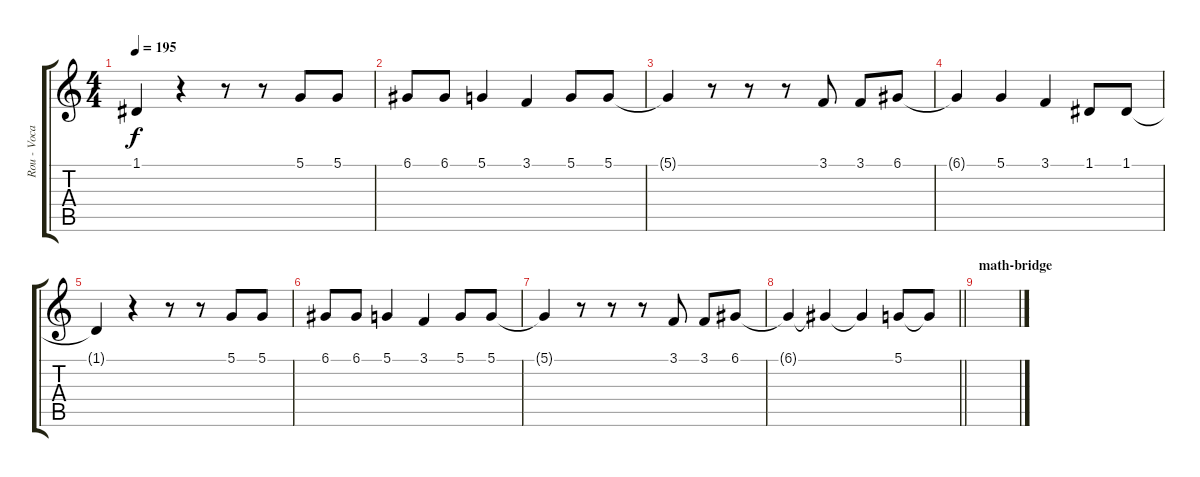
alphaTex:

\track ("Rou - Vocals" "Rou - Voca") {instrument clarinet}
\staff {score tabs}
\tuning (D4 A3 F3 C3 G2 C2) {hide}
\ts (4 4)
\tempo 195
\clef g2
\ks c
1.1{t}.4{dy f} r.4 r.8 r.8 5.1.8 5.1.8 |
6.1.8 6.1.8 5.1.4 3.1.4 5.1.8 5.1.8 |
5.1{t}.4 r.8 r.8 r.8 3.1.8 3.1.8 6.1.8 |
6.1{t}.4 5.1.4 3.1.4 1.1.8 1.1.8 |
1.1{t}.4 r.4 r.8 r.8 5.1.8 5.1.8 |
6.1.8 6.1.8 5.1.4 3.1.4 5.1.8 5.1.8 |
5.1{t}.4 r.8 r.8 r.8 3.1.8 3.1.8 6.1.8 |
\barLineRight lightlight
6.1{t}.4 6.1{t}.4 6.1{t}.4 5.1.8 5.1{t}.8 |
\section ("" "math-bridge")
